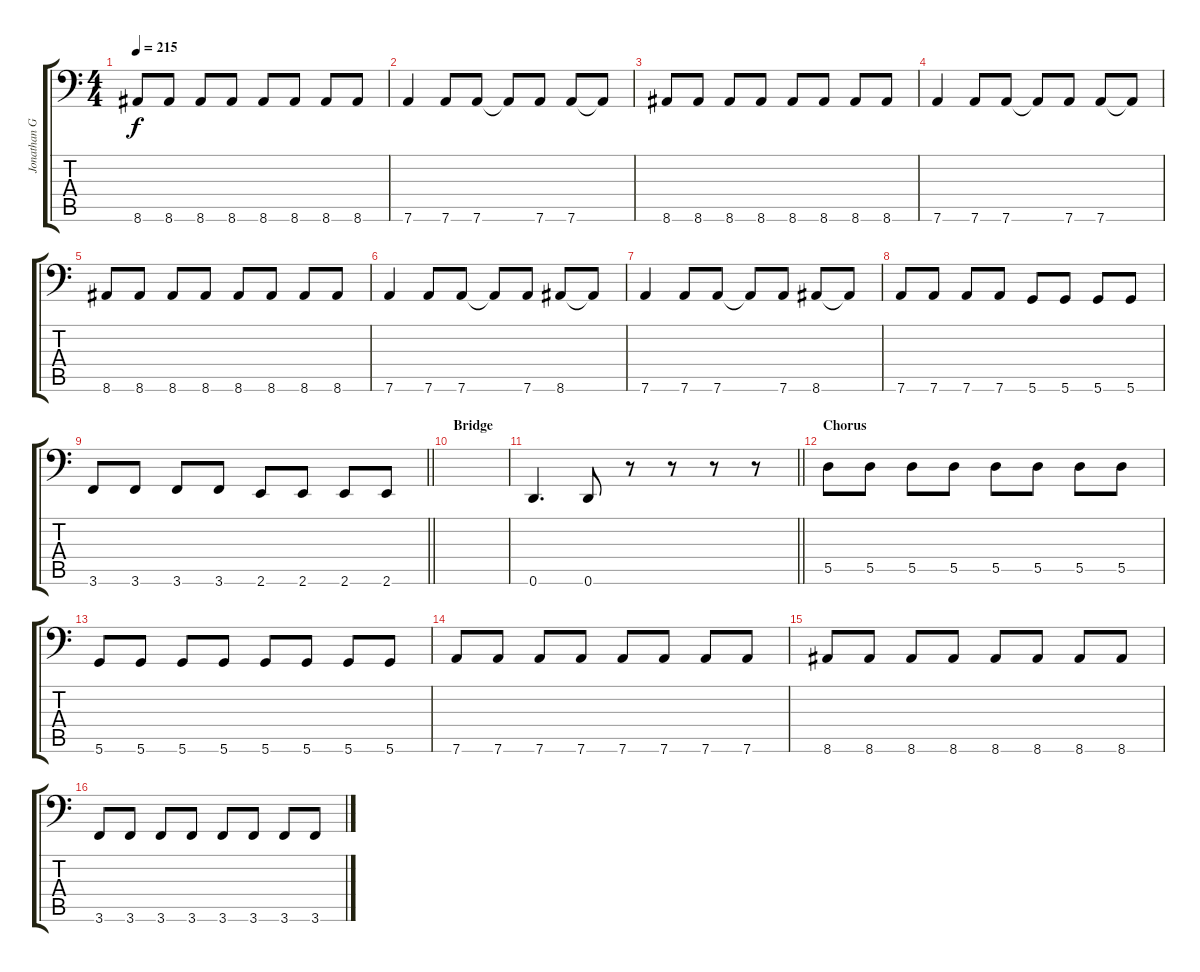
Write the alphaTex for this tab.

\track ("Jonathan Gallan" "Jonathan G") {instrument electricbassfinger}
\staff {score tabs}
\tuning (E3 B2 G2 D2 A1 D1) {hide}
\ts (4 4)
\tempo 215
\clef f4
\ks c
8.6.8{dy f} 8.6.8 8.6.8 8.6.8 8.6.8 8.6.8 8.6.8 8.6.8 |
7.6.4 7.6.8 7.6.8 7.6{t}.8 7.6.8 7.6.8 7.6{t}.8 |
8.6.8 8.6.8 8.6.8 8.6.8 8.6.8 8.6.8 8.6.8 8.6.8 |
7.6.4 7.6.8 7.6.8 7.6{t}.8 7.6.8 7.6.8 7.6{t}.8 |
8.6.8 8.6.8 8.6.8 8.6.8 8.6.8 8.6.8 8.6.8 8.6.8 |
7.6.4 7.6.8 7.6.8 7.6{t}.8 7.6.8 8.6.8 8.6{t}.8 |
7.6.4 7.6.8 7.6.8 7.6{t}.8 7.6.8 8.6.8 8.6{t}.8 |
7.6.8 7.6.8 7.6.8 7.6.8 5.6.8 5.6.8 5.6.8 5.6.8 |
\barLineRight lightlight
3.6.8 3.6.8 3.6.8 3.6.8 2.6.8 2.6.8 2.6.8 2.6.8 |
\section ("" "Bridge")
|
\barLineRight lightlight
0.6.4{d} 0.6.8 r.8 r.8 r.8 r.8 |
\section ("" "Chorus")
5.5.8 5.5.8 5.5.8 5.5.8 5.5.8 5.5.8 5.5.8 5.5.8 |
5.6.8 5.6.8 5.6.8 5.6.8 5.6.8 5.6.8 5.6.8 5.6.8 |
7.6.8 7.6.8 7.6.8 7.6.8 7.6.8 7.6.8 7.6.8 7.6.8 |
8.6.8 8.6.8 8.6.8 8.6.8 8.6.8 8.6.8 8.6.8 8.6.8 |
3.6.8 3.6.8 3.6.8 3.6.8 3.6.8 3.6.8 3.6.8 3.6.8
